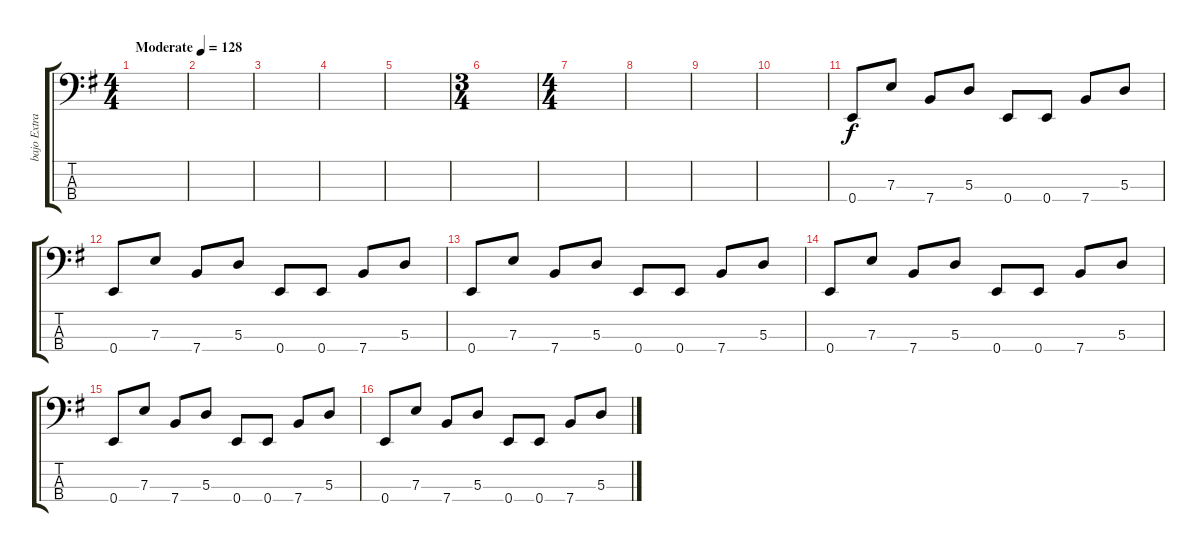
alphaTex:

\track ("bajo Extra" "bajo Extra") {instrument synthbass1}
\staff {score tabs}
\tuning (G2 D2 A1 E1) {hide}
\ts (4 4)
\tempo (128 "Moderate")
\clef f4
\ks g
|
|
|
|
|
\ts (3 4)
|
\ts (4 4)
|
|
|
|
0.4.8 7.3.8 7.4.8 5.3.8 0.4.8 0.4.8 7.4.8 5.3.8 |
0.4.8 7.3.8 7.4.8 5.3.8 0.4.8 0.4.8 7.4.8 5.3.8 |
0.4.8 7.3.8 7.4.8 5.3.8 0.4.8 0.4.8 7.4.8 5.3.8 |
0.4.8 7.3.8 7.4.8 5.3.8 0.4.8 0.4.8 7.4.8 5.3.8 |
0.4.8 7.3.8 7.4.8 5.3.8 0.4.8 0.4.8 7.4.8 5.3.8 |
0.4.8 7.3.8 7.4.8 5.3.8 0.4.8 0.4.8 7.4.8 5.3.8
